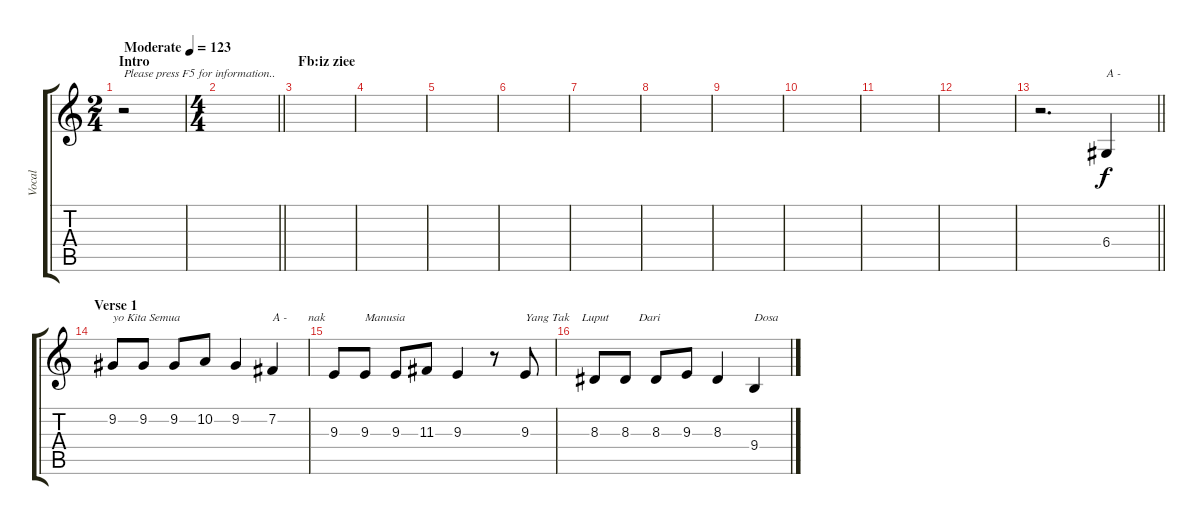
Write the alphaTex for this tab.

\track ("Vocal" "Vocal") {instrument lead1square}
\staff {score tabs}
\tuning (E4 B3 G3 D3 A2 E2) {hide}
\ts (2 4)
\section ("" "Intro")
\tempo (123 "Moderate")
\clef g2
\ks c
r.2{txt "Please press F5 for information.." dy f instrument lead1square} |
\ts (4 4)
\barLineRight lightlight
|
\section ("" "Fb:iz ziee")
|
|
|
|
|
|
|
|
|
|
\barLineRight lightlight
r.2{d volume 15} 6.4.4{txt "A -"} |
\section ("" "Verse 1")
9.2.8{txt "yo Kita Semua "} 9.2.8 9.2.8 10.2.8 9.2.4 7.2.4{txt "A -       nak "} |
9.3.8 9.3.8{txt "Manusia"} 9.3.8 11.3.8 9.3.4 r.8 9.3.8{txt "Yang Tak    Luput          Dari "} |
8.3.8 8.3.8 8.3.8 9.3.8 8.3.4 9.4.4{txt "Dosa"}
